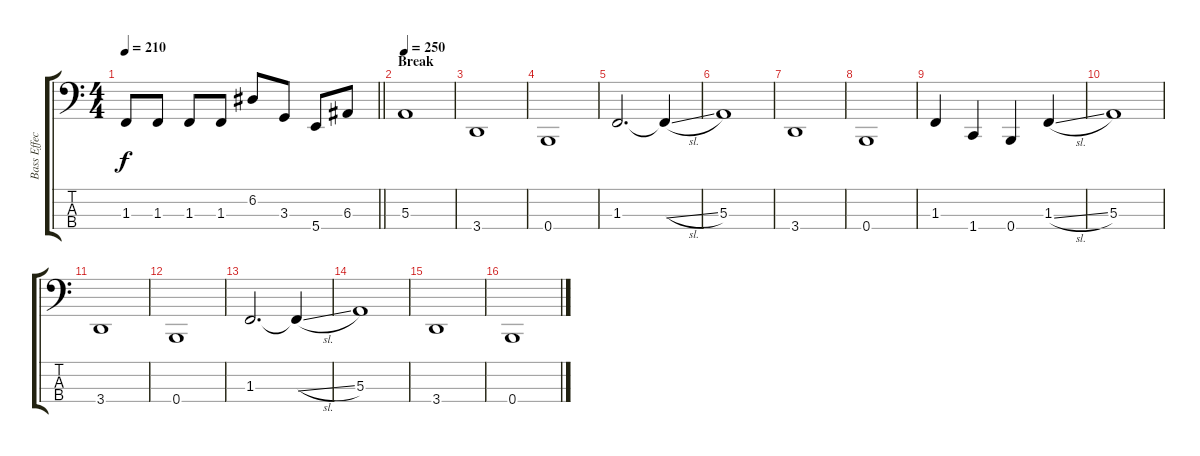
\track ("Bass Effect" "Bass Effec") {instrument overdrivenguitar}
\staff {score tabs}
\tuning (D2 A1 E1 B0) {hide}
\ts (4 4)
\tempo 210
\clef f4
\barLineRight lightlight
\ks c
1.3.8{dy f} 1.3.8 1.3.8 1.3.8 6.2.8 3.3.8 5.4.8 6.3.8 |
\section ("" "Break")
\tempo 250
5.3.1 |
3.4.1 |
0.4.1 |
1.3.2{d} 1.3{sl t}.4 |
5.3.1 |
3.4.1 |
0.4.1 |
1.3.4 1.4.4 0.4.4 1.3{sl}.4 |
5.3.1 |
3.4.1 |
0.4.1 |
1.3.2{d} 1.3{sl t}.4 |
5.3.1 |
3.4.1 |
0.4.1
